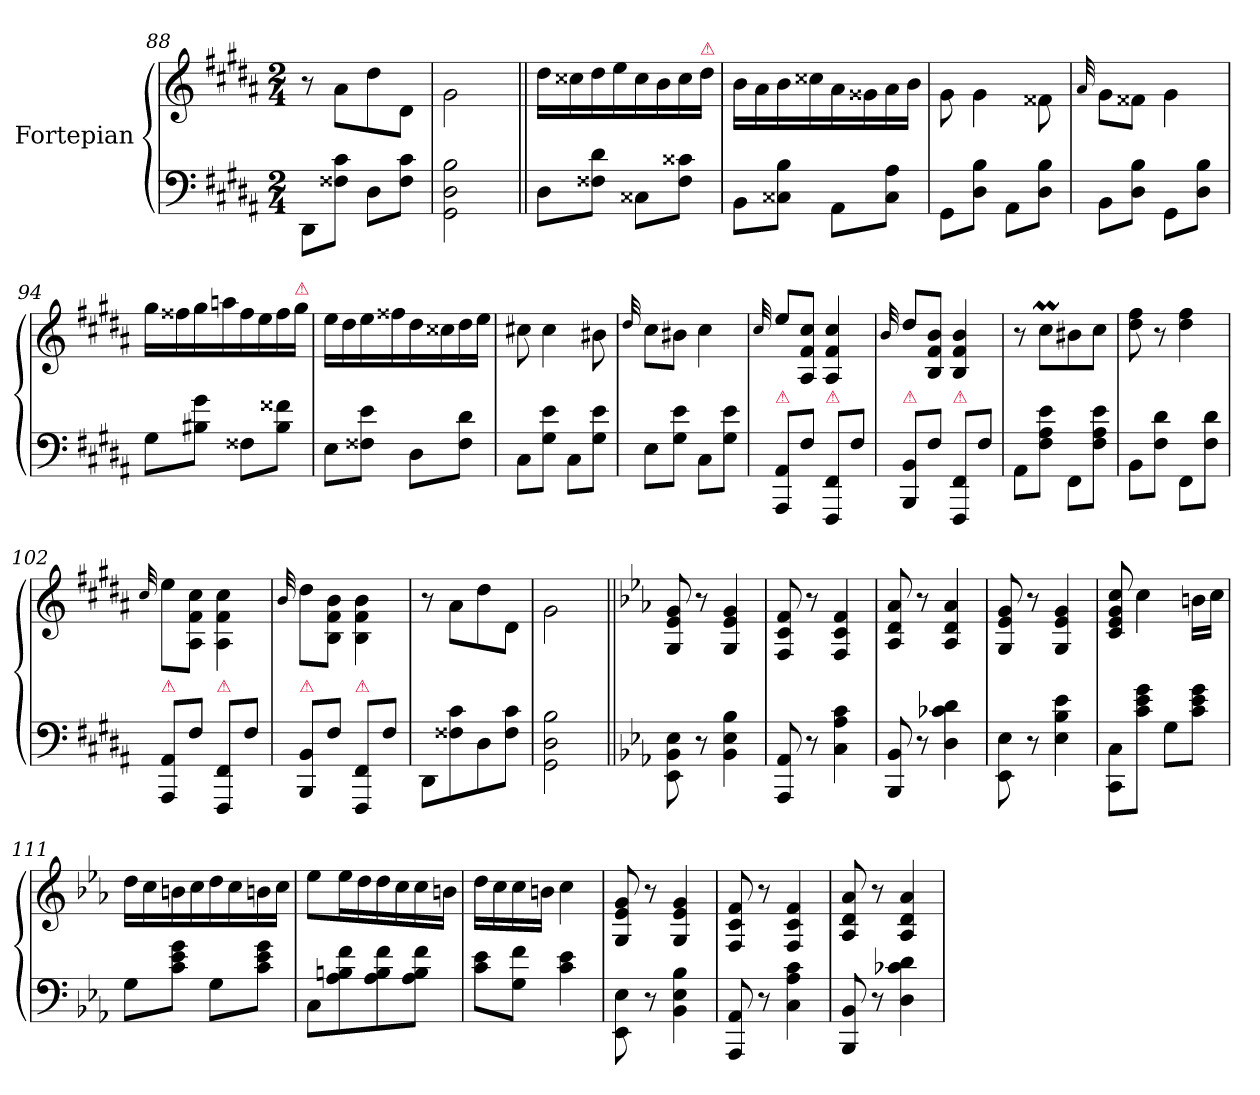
**kern	**kern
*part1	*part1
*staff2	*staff1
*I"Fortepian	*
*clefF4	*clefG2
*k[f#c#g#d#a#]	*k[f#c#g#d#a#]
*M2/4	*M2/4
=88	=88
8DD#\L	8r
8F##X\ 8c#\J	8a#\L
8D#\L	8dd#\
8F##\ 8c#\J	8d#\J
=89	=89
2GG#\ 2D#\ 2B\	2g#\
=90||	=90||
8D#\L	16dd#\LL
.	16cc##X\
8F##X\ 8d#\J	16dd#\
.	16ee\
8C##X\L	16cc##\
.	16b\
8F##\ 8c##X\J	16cc##\
!	!LO:TX:a:color=crimson:t=⚠
.	16dd#\JJ
=91	=91
8BB\L	16b\LL
.	16a#\
8C##X\ 8B\J	16b\
.	16cc##X\
8AA#\L	16a#\
.	16g##X\
8C##\ 8A#\J	16a#\
.	16b\JJ
=92	=92
8GG#\L	8g#\
8D#\ 8B\J	4g#\
8AA#\L	.
8D#\ 8B\J	8f##X\
=93	=93
.	32qqa#/
8BB\L	8g#\L
8D#\ 8B\J	8f##X\J
8GG#\L	4g#\
8D#\ 8B\J	.
=94	=94
8G#\L	16gg#\LL
.	16ff##X\
8B#X\ 8g#\J	16gg#\
.	16aan\
8F##X\L	16ff##\
.	16ee\
8B#\ 8f##X\J	16ff##\
!	!LO:TX:a:color=crimson:t=⚠
.	16gg#\JJ
=95	=95
8E\L	16ee\LL
.	16dd#\
8F##X\ 8e\J	16ee\
.	16ff##X\
8D#\L	16dd#\
.	16cc##X\
8F##\ 8d#\J	16dd#\
.	16ee\JJ
=96	=96
8C#\L	8cc#X\
8G#\ 8e\J	4cc#\
8C#\L	.
8G#\ 8e\J	8b#X\
=97	=97
.	32qqdd#/
8E\L	8cc#\L
8G#\ 8e\J	8b#X\J
8C#\L	4cc#\
8G#\ 8e\J	.
=98	=98
.	32qqcc#/
!LO:TX:a:color=crimson:t=⚠	!
8AAA#/ 8AA#/L	8ee/L
8F#\J	8A#/ 8f#/ 8cc#/J
!LO:TX:a:color=crimson:t=⚠	!
8FFF#/ 8FF#/L	4A#/ 4f#/ 4cc#/
8F#\J	.
=99	=99
.	32qqb/
!LO:TX:a:color=crimson:t=⚠	!
8BBB/ 8BB/L	8dd#/L
8F#\J	8B/ 8f#/ 8b/J
!LO:TX:a:color=crimson:t=⚠	!
8FFF#/ 8FF#/L	4B/ 4f#/ 4b/
8F#\J	.
=100	=100
8AA#\L	8r
8F#\ 8A#\ 8e\J	8cc#M\L
8FF#\L	8b#X\
8F#\ 8A#\ 8e\J	8cc#\J
=101	=101
8BB\L	8dd#\ 8ff#\
8F#\ 8d#\J	8r
8FF#\L	4dd#\ 4ff#\
8F#\ 8d#\J	.
=102	=102
.	32qqcc#/
!LO:TX:a:color=crimson:t=⚠	!
8AAA#/ 8AA#/L	8ee\L
8F#\J	8A#\ 8f#\ 8cc#\J
!LO:TX:a:color=crimson:t=⚠	!
8FFF#/ 8FF#/L	4A#\ 4f#\ 4cc#\
8F#\J	.
=103	=103
.	32qqb/
!LO:TX:a:color=crimson:t=⚠	!
8BBB/ 8BB/L	8dd#\L
8F#\J	8B\ 8f#\ 8b\J
!LO:TX:a:color=crimson:t=⚠	!
8FFF#/ 8FF#/L	4B\ 4f#\ 4b\
8F#\J	.
=104	=104
8DD#\L	8r
8F##X\ 8c#\	8a#\L
8D#\	8dd#\
8F##\ 8c#\J	8d#\J
=105	=105
2GG#\ 2D#\ 2B\	2g#\
=106||	=106||
*k[b-e-a-]	*k[b-e-a-]
8EE-\ 8BB-\ 8E-\	8G/ 8e-/ 8g/
8r	8r
4BB-\ 4E-\ 4B-\	4G/ 4e-/ 4g/
=107	=107
8AAA-/ 8AA-/	8F/ 8c/ 8f/
8r	8r
4C\ 4A-\ 4c\	4F/ 4c/ 4f/
=108	=108
8BBB-/ 8BB-/	8A-/ 8d/ 8a-/
8r	8r
4D\ 4c-X\ 4d\	4A-/ 4d/ 4a-/
=109	=109
8EE-\ 8E-\	8G/ 8e-/ 8g/
8r	8r
4E-\ 4B-\ 4e-\	4G/ 4e-/ 4g/
=110	=110
8CC\ 8C\L	8c/ 8e-/ 8g/ 8cc/
8c\ 8e-\ 8g\J	4cc\
8G\L	.
8c\ 8e-\ 8g\J	16bn\LL
.	16cc\JJ
=111	=111
8G\L	16dd\LL
.	16cc\
8c\ 8e-\ 8g\J	16bn\
.	16cc\
8G\L	16dd\
.	16cc\
8c\ 8e-\ 8g\J	16bn\
.	16cc\JJ
=112	=112
8C\L	8ee-\L
8A-\ 8Bn\ 8f\	16ee-\L
.	16dd\
8A-\ 8B\ 8f\	16dd\
.	16cc\
8A-\ 8B\ 8f\J	16cc\
.	16bn\JJ
=113	=113
8c\ 8e-\L	16dd\LL
.	16cc\
8G\ 8f\J	16cc\
.	16bn\JJ
4c\ 4e-\	4cc\
=114	=114
8EE-\ 8E-\	8G/ 8e-/ 8g/
8r	8r
4BB-\ 4E-\ 4B-\	4G/ 4e-/ 4g/
=115	=115
8AAA-/ 8AA-/	8F/ 8c/ 8f/
8r	8r
4C\ 4A-\ 4c\	4F/ 4c/ 4f/
=116	=116
8BBB-/ 8BB-/	8A-/ 8d/ 8a-/
8r	8r
4D\ 4c-X\ 4d\	4A-/ 4d/ 4a-/
=	=
*-	*-
